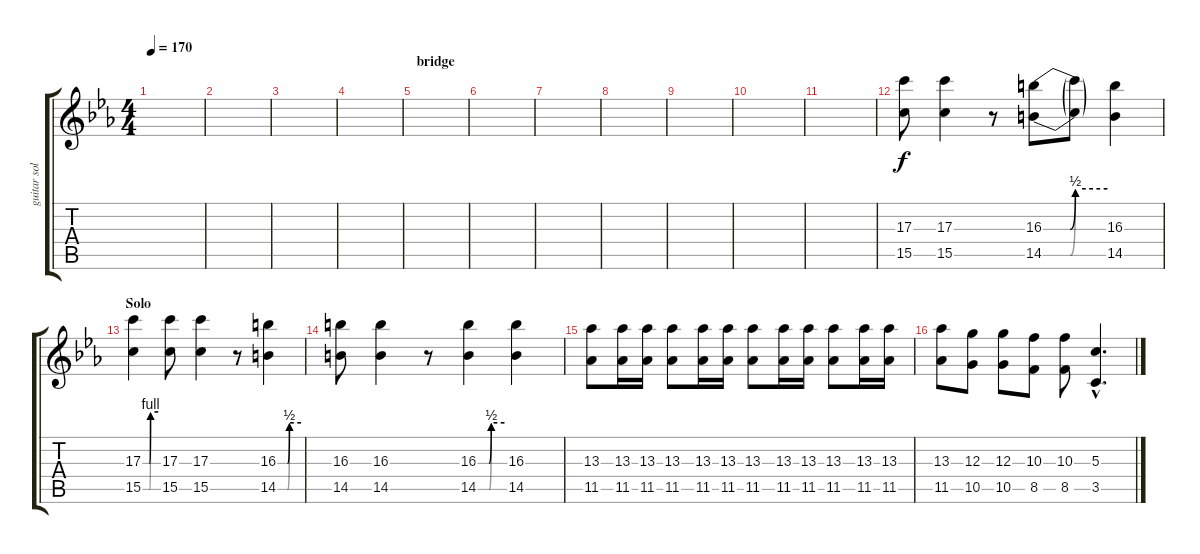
\track ("guitar solo" "guitar sol") {instrument distortionguitar}
\staff {score tabs}
\tuning (E4 B3 G3 D3 A2 E2) {hide}
\ts (4 4)
\tempo 170
\clef g2
\ks cminor
|
|
|
|
\section ("" "bridge")
|
|
|
|
|
|
|
(17.3 15.5).8 (17.3 15.5).4 r.8 (16.3{be (custom 0 0 25 0 30 2 60 2)} 14.5{be (custom 0 0 25 0 30 2 60 2)}).8 (16.3{t} 14.5{t}).8 (16.3 14.5).4 |
\section ("" "Solo")
(17.3{be (custom 0 0 25 0 30 4 60 4)} 15.5{be (custom 0 0 25 0 30 4 60 4)}).4 (17.3 15.5).8 (17.3 15.5).4 r.8 (16.3{be (custom 0 0 25 0 30 2 60 2)} 14.5{be (custom 0 0 25 0 30 2 60 2)}).4 |
(16.3 14.5).8 (16.3 14.5).4 r.8 (16.3{be (custom 0 0 25 0 30 2 60 2)} 14.5{be (custom 0 0 25 0 30 2 60 2)}).4 (16.3 14.5).4 |
(13.3 11.5).8 (13.3 11.5).16 (13.3 11.5).16 (13.3 11.5).8 (13.3 11.5).16 (13.3 11.5).16 (13.3 11.5).8 (13.3 11.5).16 (13.3 11.5).16 (13.3 11.5).8 (13.3 11.5).16 (13.3 11.5).16 |
(13.3 11.5).8 (12.3 10.5).8 (12.3 10.5).8 (10.3 8.5).8 (10.3 8.5).8 (5.3{ss hac} 3.5{ss hac}).4{d}
